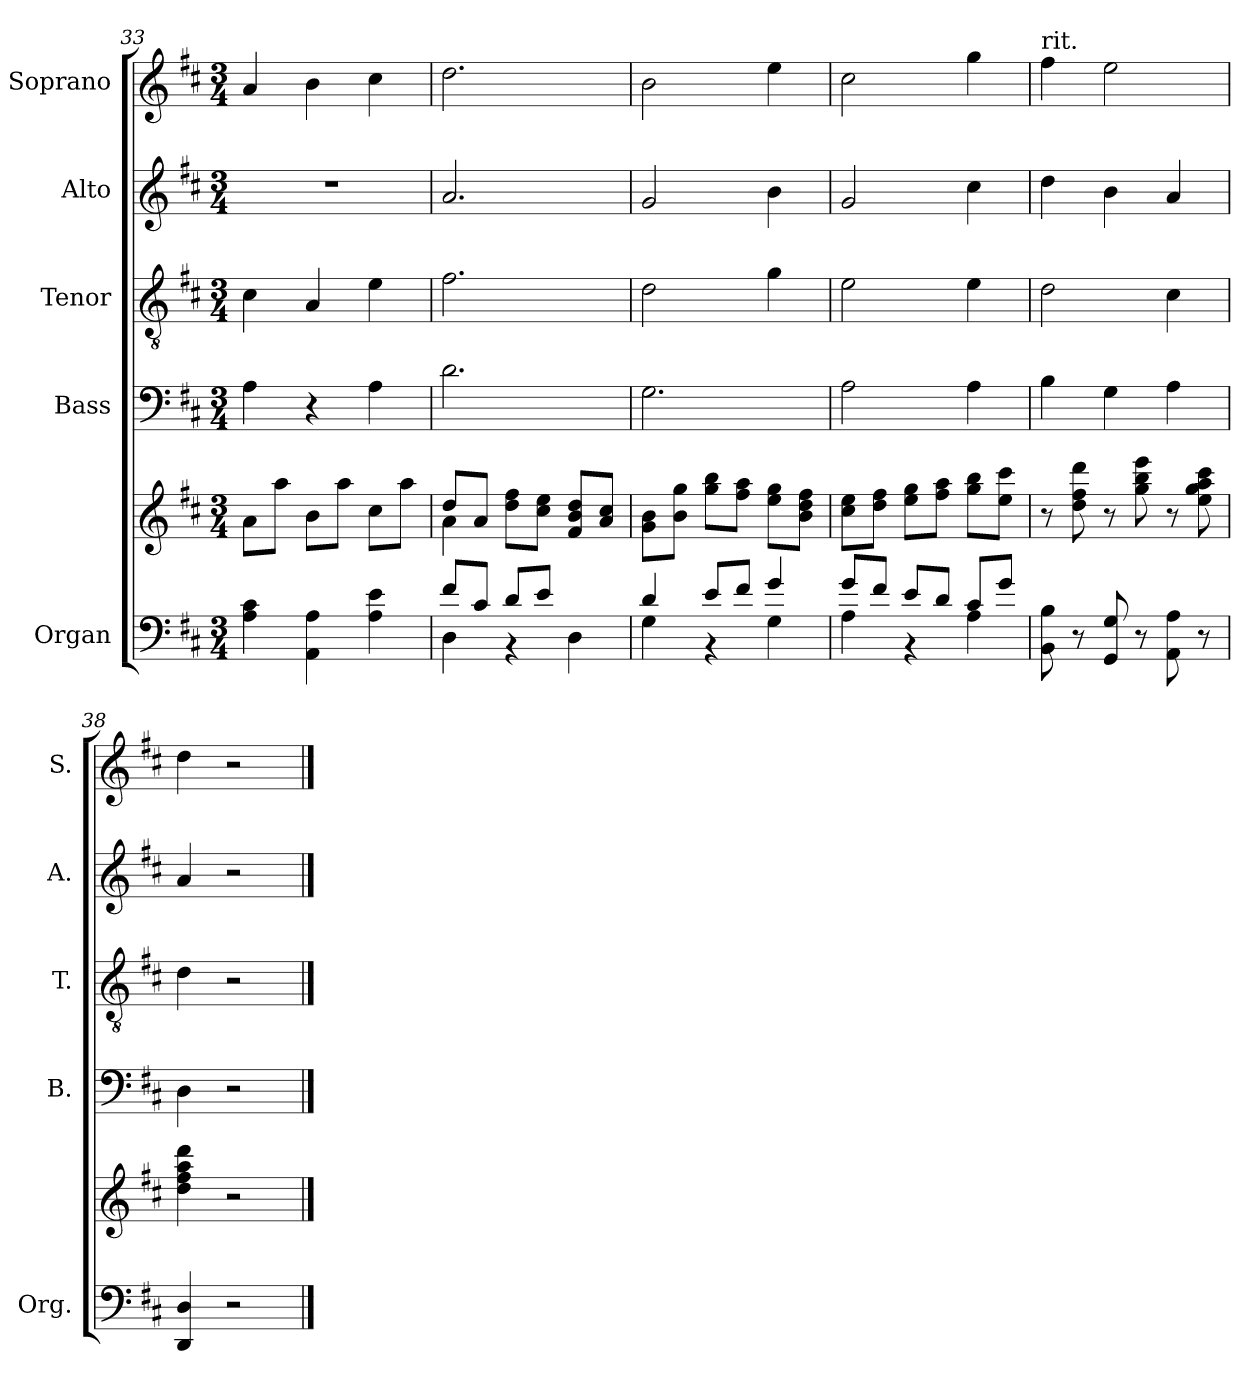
**kern	**kern	**kern	**kern	**kern	**kern
*part5	*part5	*part4	*part3	*part2	*part1
*staff6	*staff5	*staff4	*staff3	*staff2	*staff1
*I"Organ	*	*I"Bass	*I"Tenor	*I"Alto	*I"Soprano
*I'Org.	*	*I'B.	*I'T.	*I'A.	*I'S.
*clefF4	*clefG2	*clefF4	*clefGv2	*clefG2	*clefG2
*	*	*	*ITrd7c12	*	*
*k[f#c#]	*k[f#c#]	*k[f#c#]	*k[f#c#]	*k[f#c#]	*k[f#c#]
*D:	*D:	*D:	*D:	*D:	*D:
*M3/4	*M3/4	*M3/4	*M3/4	*M3/4	*M3/4
=33	=33	=33	=33	=33	=33
4A\ 4c#\	8a\L	4A\	4C#\	2.r	4a/
.	8aa\J	.	.	.	.
4AA\ 4A\	8b\L	4r	4AA/	.	4b\
.	8aa\J	.	.	.	.
4A\ 4e\	8cc#\L	4A\	4E\	.	4cc#\
.	8aa\J	.	.	.	.
=34	=34	=34	=34	=34	=34
*^	*^	*	*	*	*
8f#/L	4D\	8dd/L	4a\	2.d\	2.F#\	2.a/	2.dd\
8c#/J	.	8a/J	.	.	.	.	.
8d/L	4r	8dd\ 8ff#\L	4ryy	.	.	.	.
8e/J	.	8cc#\ 8ee\J	.	.	.	.	.
4D\	4ryy	8f#/ 8b/ 8dd/L	4ryy	.	.	.	.
.	.	8a/ 8cc#/J	.	.	.	.	.
*	*	*v	*v	*	*	*	*
!!LO:LB:g=z
=35	=35	=35	=35	=35	=35	=35
4d/	4G\	8g\ 8b\L	2.G\	2D\	2g/	2b\
.	.	8b\ 8gg\J	.	.	.	.
8e/L	4r	8gg\ 8bb\L	.	.	.	.
8f#/J	.	8ff#\ 8aa\J	.	.	.	.
4g/	4G\	8ee\ 8gg\L	.	4G\	4b\	4ee\
.	.	8b\ 8dd\ 8ff#\J	.	.	.	.
=36	=36	=36	=36	=36	=36	=36
8g/L	4A\	8cc#\ 8ee\L	2A\	2E\	2g/	2cc#\
8f#/J	.	8dd\ 8ff#\J	.	.	.	.
8e/L	4r	8ee\ 8gg\L	.	.	.	.
8d/J	.	8ff#\ 8aa\J	.	.	.	.
8c#/L	4A\	8gg\ 8bb\L	4A\	4E\	4cc#\	4gg\
8g/J	.	8ee\ 8ccc#\J	.	.	.	.
*v	*v	*	*	*	*	*
=37	=37	=37	=37	=37	=37
!	!	!	!	!	!LO:TX:a:t=rit.
8BB\ 8B\	8r	4B\	2D\	4dd\	4ff#\
8r	8dd\ 8ff#\ 8ddd\	.	.	.	.
8GG/ 8G/	8r	4G\	.	4b\	2ee\
8r	8gg\ 8bb\ 8eee\	.	.	.	.
8AA\ 8A\	8r	4A\	4C#\	4a/	.
8r	8ee\ 8gg\ 8aa\ 8ccc#\	.	.	.	.
=38	=38	=38	=38	=38	=38
4DD/ 4D/	4dd\ 4ff#\ 4aa\ 4ddd\	4D\	4D\	4a/	4dd\
2r	2r	2r	2r	2r	2r
==	==	==	==	==	==
*-	*-	*-	*-	*-	*-
